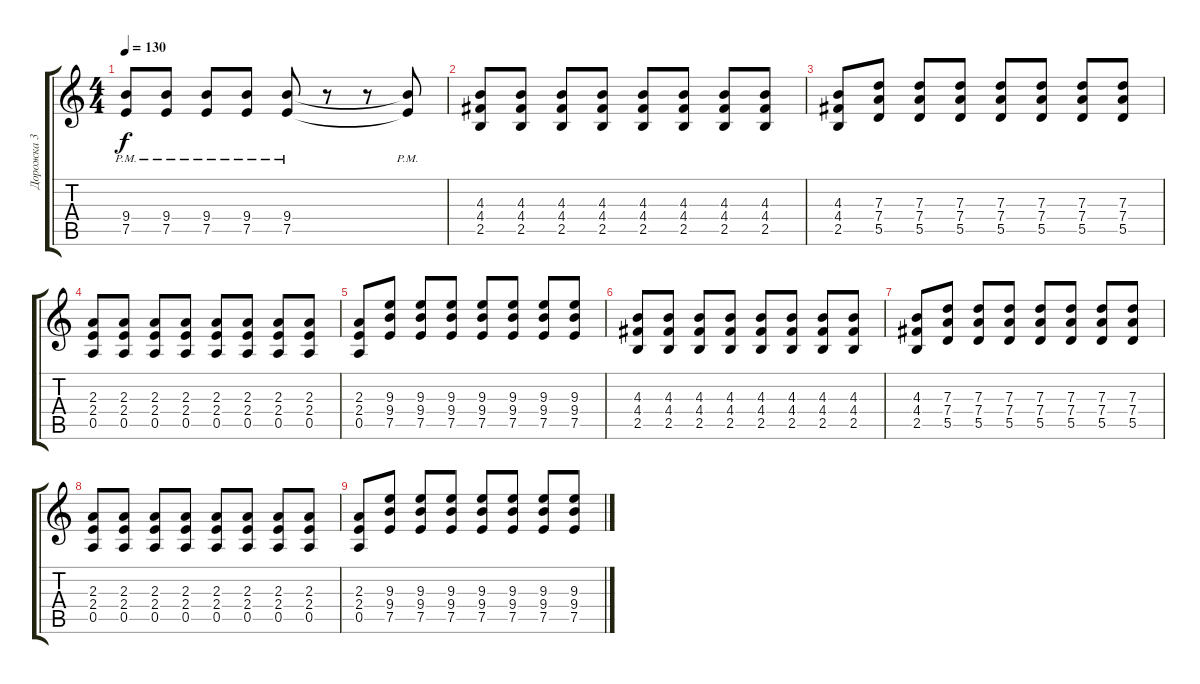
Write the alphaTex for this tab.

\track ("Дорожка 3" "Дорожка 3") {instrument distortionguitar}
\staff {score tabs}
\tuning (E4 B3 G3 D3 A2 E2) {hide}
\ts (4 4)
\tempo 130
\clef g2
\ks c
(9.4{pm} 7.5{pm}).8{dy f} (9.4{pm} 7.5{pm}).8 (9.4{pm} 7.5{pm}).8 (9.4{pm} 7.5{pm}).8 (9.4{pm} 7.5{pm}).8 r.8 r.8 (9.4{pm t} 7.5{pm t}).8 |
(4.3 4.4 2.5).8 (4.3 4.4 2.5).8 (4.3 4.4 2.5).8 (4.3 4.4 2.5).8 (4.3 4.4 2.5).8 (4.3 4.4 2.5).8 (4.3 4.4 2.5).8 (4.3 4.4 2.5).8 |
(4.3 4.4 2.5).8 (7.3 7.4 5.5).8 (7.3 7.4 5.5).8 (7.3 7.4 5.5).8 (7.3 7.4 5.5).8 (7.3 7.4 5.5).8 (7.3 7.4 5.5).8 (7.3 7.4 5.5).8 |
(2.3 2.4 0.5).8 (2.3 2.4 0.5).8 (2.3 2.4 0.5).8 (2.3 2.4 0.5).8 (2.3 2.4 0.5).8 (2.3 2.4 0.5).8 (2.3 2.4 0.5).8 (2.3 2.4 0.5).8 |
(2.3 2.4 0.5).8 (9.3 9.4 7.5).8 (9.3 9.4 7.5).8 (9.3 9.4 7.5).8 (9.3 9.4 7.5).8 (9.3 9.4 7.5).8 (9.3 9.4 7.5).8 (9.3 9.4 7.5).8 |
(4.3 4.4 2.5).8 (4.3 4.4 2.5).8 (4.3 4.4 2.5).8 (4.3 4.4 2.5).8 (4.3 4.4 2.5).8 (4.3 4.4 2.5).8 (4.3 4.4 2.5).8 (4.3 4.4 2.5).8 |
(4.3 4.4 2.5).8 (7.3 7.4 5.5).8 (7.3 7.4 5.5).8 (7.3 7.4 5.5).8 (7.3 7.4 5.5).8 (7.3 7.4 5.5).8 (7.3 7.4 5.5).8 (7.3 7.4 5.5).8 |
(2.3 2.4 0.5).8 (2.3 2.4 0.5).8 (2.3 2.4 0.5).8 (2.3 2.4 0.5).8 (2.3 2.4 0.5).8 (2.3 2.4 0.5).8 (2.3 2.4 0.5).8 (2.3 2.4 0.5).8 |
(2.3 2.4 0.5).8 (9.3 9.4 7.5).8 (9.3 9.4 7.5).8 (9.3 9.4 7.5).8 (9.3 9.4 7.5).8 (9.3 9.4 7.5).8 (9.3 9.4 7.5).8 (9.3 9.4 7.5).8
